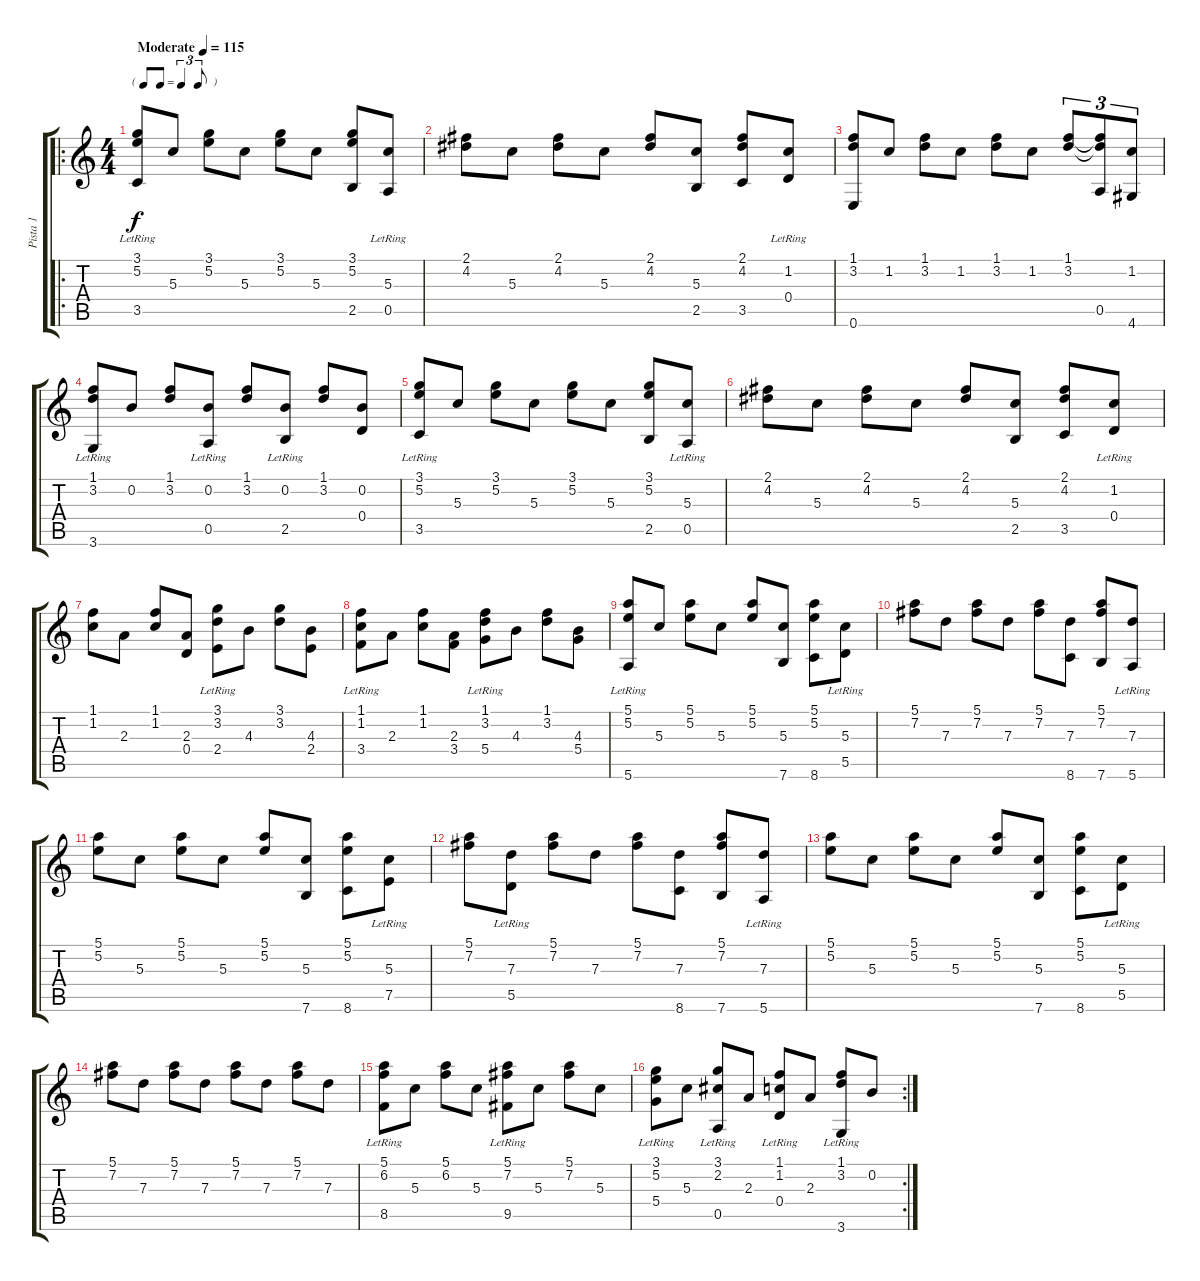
\track ("Pista 1" "Pista 1") {instrument acousticguitarsteel}
\staff {score tabs}
\tuning (E4 B3 G3 D3 A2 E2) {hide}
\ro
\ts (4 4)
\tf triplet8th
\tempo (115 "Moderate")
\clef g2
\ks c
(3.1 5.2 3.5{lr}).8{dy f instrument acousticguitarsteel} 5.3.8 (3.1 5.2).8 5.3.8 (3.1 5.2).8 5.3.8 (3.1 5.2 2.5).8 (5.3 0.5{lr}).8 |
(2.1 4.2).8 5.3.8 (2.1 4.2).8 5.3.8 (2.1 4.2).8 (5.3 2.5).8 (2.1 4.2 3.5).8 (1.2 0.4{lr}).8 |
(1.1 3.2 0.6).8 1.2.8 (1.1 3.2).8 1.2.8 (1.1 3.2).8 1.2.8 (1.1 3.2).8{tu (3 2)} (1.1{t} 3.2{t} 0.5).8{tu (3 2)} (1.2 4.6).8{tu (3 2)} |
(1.1 3.2 3.6{lr}).8 0.2.8 (1.1 3.2).8 (0.2 0.5{lr}).8 (1.1 3.2).8 (0.2 2.5{lr}).8 (1.1 3.2).8 (0.2 0.4).8 |
(3.1 5.2 3.5{lr}).8 5.3.8 (3.1 5.2).8 5.3.8 (3.1 5.2).8 5.3.8 (3.1 5.2 2.5).8 (5.3 0.5{lr}).8 |
(2.1 4.2).8 5.3.8 (2.1 4.2).8 5.3.8 (2.1 4.2).8 (5.3 2.5).8 (2.1 4.2 3.5).8 (1.2 0.4{lr}).8 |
(1.1 1.2).8 2.3.8 (1.1 1.2).8 (2.3 0.4).8 (3.1 3.2 2.4{lr}).8 4.3.8 (3.1 3.2).8 (4.3 2.4).8 |
(1.1 1.2 3.4{lr}).8 2.3.8 (1.1 1.2).8 (2.3 3.4).8 (1.1 3.2 5.4{lr}).8 4.3.8 (1.1 3.2).8 (4.3 5.4).8 |
(5.1 5.2 5.6{lr}).8 5.3.8 (5.1 5.2).8 5.3.8 (5.1 5.2).8 (5.3 7.6).8 (5.1 5.2 8.6).8 (5.3 5.5{lr}).8 |
(5.1 7.2).8 7.3.8 (5.1 7.2).8 7.3.8 (5.1 7.2).8 (7.3 8.6).8 (5.1 7.2 7.6).8 (7.3 5.6{lr}).8 |
(5.1 5.2).8 5.3.8 (5.1 5.2).8 5.3.8 (5.1 5.2).8 (5.3 7.6).8 (5.1 5.2 8.6).8 (5.3 7.5{lr}).8 |
(5.1 7.2).8 (7.3 5.5{lr}).8 (5.1 7.2).8 7.3.8 (5.1 7.2).8 (7.3 8.6).8 (5.1 7.2 7.6).8 (7.3 5.6{lr}).8 |
(5.1 5.2).8 5.3.8 (5.1 5.2).8 5.3.8 (5.1 5.2).8 (5.3 7.6).8 (5.1 5.2 8.6).8 (5.3 5.5{lr}).8 |
(5.1 7.2).8 7.3.8 (5.1 7.2).8 7.3.8 (5.1 7.2).8 7.3.8 (5.1 7.2).8 7.3.8 |
(5.1 6.2 8.5{lr}).8 5.3.8 (5.1 6.2).8 5.3.8 (5.1 7.2 9.5{lr}).8 5.3.8 (5.1 7.2).8 5.3.8 |
\rc 2
(3.1 5.2 5.4{lr}).8 5.3.8 (3.1 2.2 0.5{lr}).8 2.3.8 (1.1 1.2 0.4{lr}).8 2.3.8 (1.1 3.2 3.6{lr}).8 0.2.8
